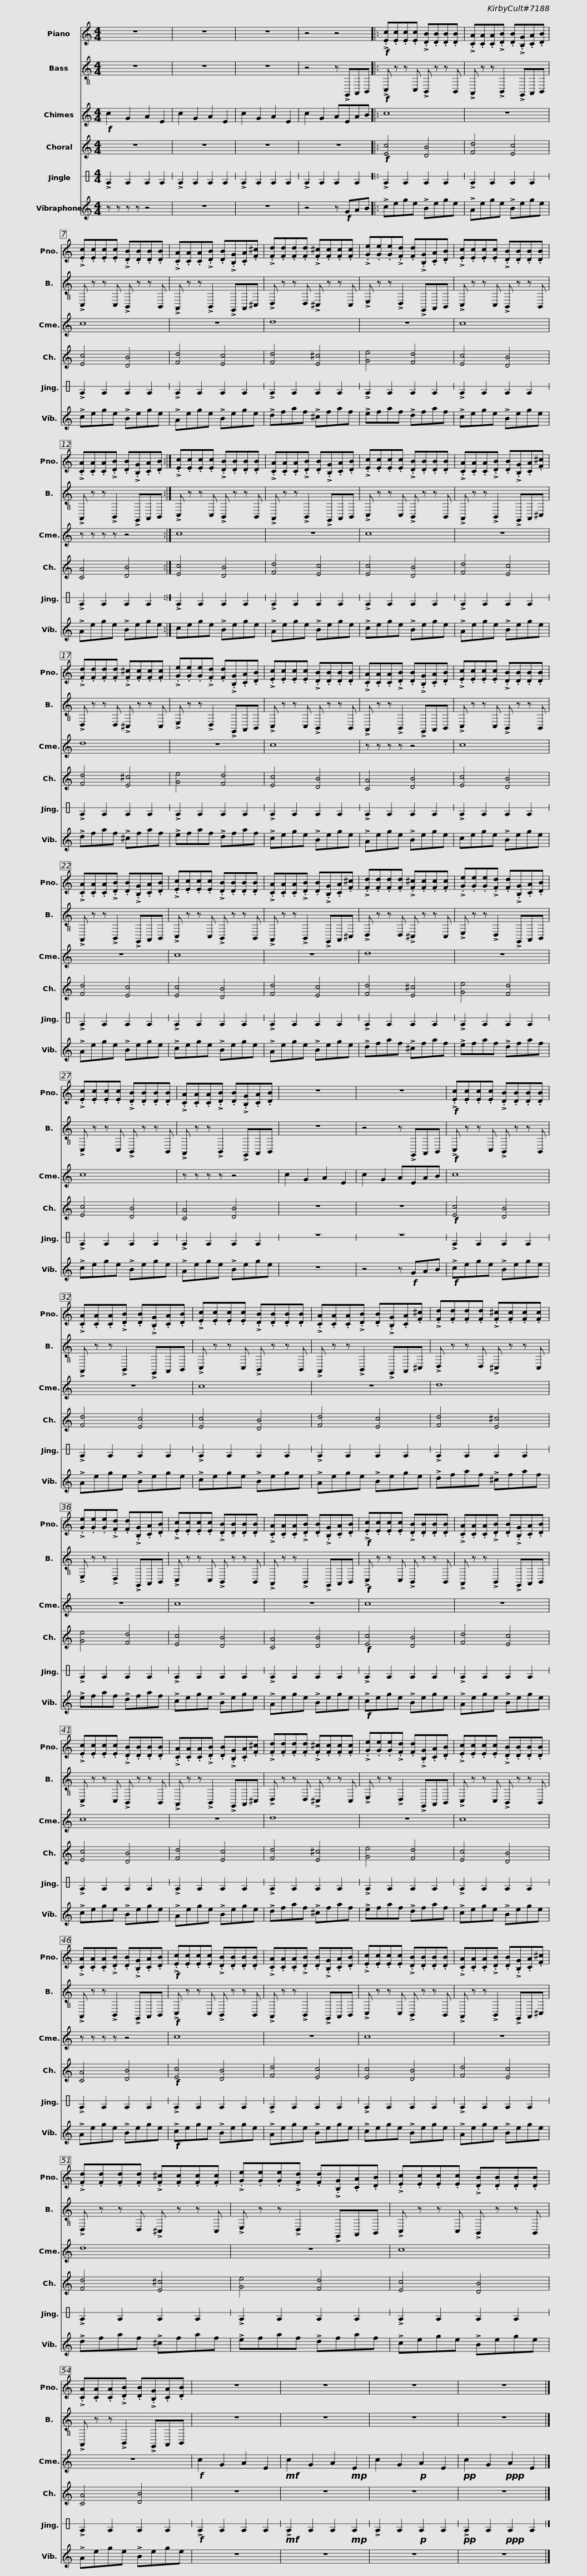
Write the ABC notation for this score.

X:1
%%score 1 2 3 4 5 6
L:1/8
M:4/4
I:linebreak $
K:C
V:1 treble
V:2 treble-8
V:3 treble
V:4 treble
V:5 perc stafflines=1
K:none
V:6 treble
V:1
 z8 | z8 | z8 | z4 z4 |:!f! !>!.[Ec].[Ec].[Ec].[Ec] !>!.[DB].[DB].[DB].[DB] |$ %5
 !>!.[CA].[CA].[CA]!>!.[DB] .[DB]!>!.[B,G].[CA].[DB] | !>!.[Ec].[Ec].[Ec].[Ec] !>!.[DB].[DB].[DB].[DB] | !>!.[CA].[CA].[CA]!>!.[DB] .[DB]!>!.[B,G].[CA].[F^c] | !>!.[Fd].[Fd].[Fd].[Fd] !>!.[F^c].[Fc].[Fc].[Fc] |$ !>!.[Ge].[Ge].[Ge]!>!.[Fd] .[Fd]!>!.[B,G].[CA].[DB] | %10
 !>!.[Ec].[Ec].[Ec].[Ec] !>!.[DB].[DB].[DB].[DB] | !>!.[CA].[CA].[CA]!>!.[DB] .[DB]!>!.[B,G].[CA].[DB] :| !>!.[Ec].[Ec].[Ec].[Ec] !>!.[DB].[DB].[DB].[DB] |$ !>!.[CA].[CA].[CA]!>!.[DB] .[DB]!>!.[B,G].[CA].[DB] | !>!.[Ec].[Ec].[Ec].[Ec] !>!.[DB].[DB].[DB].[DB] | %15
 !>!.[CA].[CA].[CA]!>!.[DB] .[DB]!>!.[B,G].[CA].[F^c] | !>!.[Fd].[Fd].[Fd].[Fd] !>!.[F^c].[Fc].[Fc].[Fc] |$ !>!.[Ge].[Ge].[Ge]!>!.[Fd] .[Fd]!>!.[B,G].[CA].[DB] | !>!.[Ec].[Ec].[Ec].[Ec] !>!.[DB].[DB].[DB].[DB] | !>!.[CA].[CA].[CA]!>!.[DB] .[DB]!>!.[B,G].[CA].[DB] | %20
 !>!.[Ec].[Ec].[Ec].[Ec] !>!.[DB].[DB].[DB].[DB] |$ !>!.[CA].[CA].[CA]!>!.[DB] .[DB]!>!.[B,G].[CA].[DB] | !>!.[Ec].[Ec].[Ec].[Ec] !>!.[DB].[DB].[DB].[DB] | !>!.[CA].[CA].[CA]!>!.[DB] .[DB]!>!.[B,G].[CA].[F^c] | !>!.[Fd].[Fd].[Fd].[Fd] !>!.[F^c].[Fc].[Fc].[Fc] |$ %25
 !>!.[Ge].[Ge].[Ge]!>!.[Fd] .[Fd]!>!.[B,G].[CA].[DB] | !>!.[Ec].[Ec].[Ec].[Ec] !>!.[DB].[DB].[DB].[DB] | !>!.[CA].[CA].[CA]!>!.[DB] .[DB]!>!.[B,G].[CA].[DB] | z8 | z8 |$ %30
!f! !>!.[Ec].[Ec].[Ec].[Ec] !>!.[DB].[DB].[DB].[DB] | !>!.[CA].[CA].[CA]!>!.[DB] .[DB]!>!.[B,G].[CA].[DB] | !>!.[Ec].[Ec].[Ec].[Ec] !>!.[DB].[DB].[DB].[DB] | !>!.[CA].[CA].[CA]!>!.[DB] .[DB]!>!.[B,G].[CA].[F^c] |$ !>!.[Fd].[Fd].[Fd].[Fd] !>!.[F^c].[Fc].[Fc].[Fc] | %35
 !>!.[Ge].[Ge].[Ge]!>!.[Fd] .[Fd]!>!.[B,G].[CA].[DB] | !>!.[Ec].[Ec].[Ec].[Ec] !>!.[DB].[DB].[DB].[DB] | !>!.[CA].[CA].[CA]!>!.[DB] .[DB]!>!.[B,G].[CA].[DB] |$!f! !>!.[Ec].[Ec].[Ec].[Ec] !>!.[DB].[DB].[DB].[DB] | !>!.[CA].[CA].[CA]!>!.[DB] .[DB]!>!.[B,G].[CA].[DB] | %40
 !>!.[Ec].[Ec].[Ec].[Ec] !>!.[DB].[DB].[DB].[DB] | !>!.[CA].[CA].[CA]!>!.[DB] .[DB]!>!.[B,G].[CA].[F^c] |$ !>!.[Fd].[Fd].[Fd].[Fd] !>!.[F^c].[Fc].[Fc].[Fc] | !>!.[Ge].[Ge].[Ge]!>!.[Fd] .[Fd]!>!.[B,G].[CA].[DB] | !>!.[Ec].[Ec].[Ec].[Ec] !>!.[DB].[DB].[DB].[DB] | %45
 !>!.[CA].[CA].[CA]!>!.[DB] .[DB]!>!.[B,G].[CA].[DB] |$!f! !>!.[Ec].[Ec].[Ec].[Ec] !>!.[DB].[DB].[DB].[DB] | !>!.[CA].[CA].[CA]!>!.[DB] .[DB]!>!.[B,G].[CA].[DB] | !>!.[Ec].[Ec].[Ec].[Ec] !>!.[DB].[DB].[DB].[DB] | !>!.[CA].[CA].[CA]!>!.[DB] .[DB]!>!.[B,G].[CA].[F^c] |$ %50
 !>!.[Fd].[Fd].[Fd].[Fd] !>!.[F^c].[Fc].[Fc].[Fc] | !>!.[Ge].[Ge].[Ge]!>!.[Fd] .[Fd]!>!.[B,G].[CA].[DB] | !>!.[Ec].[Ec].[Ec].[Ec] !>!.[DB].[DB].[DB].[DB] | !>!.[CA].[CA].[CA]!>!.[DB] .[DB]!>!.[B,G].[CA].[DB] |$ z8 | %55
 z8 | z8 | z8 |] %58
V:2
 z8 | z8 | z8 | z4 z !>!G,,A,,B,, |:!f! !>!C, z z C, !>!B,, z z B,, |$ %5
 !>!A,, z z !>!B,,2 !>!G,,A,,B,, | !>!C, z z C, !>!B,, z z B,, | !>!A,, z z !>!B,,2 !>!G,,A,,^C, | !>!D, z z D, !>!^C, z z C, |$ !>!E, z z !>!D,2 !>!G,,A,,B,, | %10
 !>!C, z z C, !>!B,, z z B,, | !>!A,, z z !>!B,,2 !>!G,,A,,B,, :| !>!C, z z C, !>!B,, z z B,, |$ !>!A,, z z !>!B,,2 !>!G,,A,,B,, | !>!C, z z C, !>!B,, z z B,, | %15
 !>!A,, z z !>!B,,2 !>!G,,A,,^C, | !>!D, z z D, !>!^C, z z C, |$ !>!E, z z !>!D,2 !>!G,,A,,B,, | !>!C, z z C, !>!B,, z z B,, | !>!A,, z z !>!B,,2 !>!G,,A,,B,, | %20
 !>!C, z z C, !>!B,, z z B,, |$ !>!A,, z z !>!B,,2 !>!G,,A,,B,, | !>!C, z z C, !>!B,, z z B,, | !>!A,, z z !>!B,,2 !>!G,,A,,^C, | !>!D, z z D, !>!^C, z z C, |$ %25
 !>!E, z z !>!D,2 !>!G,,A,,B,, | !>!C, z z C, !>!B,, z z B,, | !>!A,, z z !>!B,,2 !>!G,,A,,B,, | z8 | z4 z !>!G,,A,,B,, |$ %30
!f! !>!C, z z C, !>!B,, z z B,, | !>!A,, z z !>!B,,2 !>!G,,A,,B,, | !>!C, z z C, !>!B,, z z B,, | !>!A,, z z !>!B,,2 !>!G,,A,,^C, |$ !>!D, z z D, !>!^C, z z C, | %35
 !>!E, z z !>!D,2 !>!G,,A,,B,, | !>!C, z z C, !>!B,, z z B,, | !>!A,, z z !>!B,,2 !>!G,,A,,B,, |$!f! !>!C, z z C, !>!B,, z z B,, | !>!A,, z z !>!B,,2 !>!G,,A,,B,, | %40
 !>!C, z z C, !>!B,, z z B,, | !>!A,, z z !>!B,,2 !>!G,,A,,^C, |$ !>!D, z z D, !>!^C, z z C, | !>!E, z z !>!D,2 !>!G,,A,,B,, | !>!C, z z C, !>!B,, z z B,, | %45
 !>!A,, z z !>!B,,2 !>!G,,A,,B,, |$!f! !>!C, z z C, !>!B,, z z B,, | !>!A,, z z !>!B,,2 !>!G,,A,,B,, | !>!C, z z C, !>!B,, z z B,, | !>!A,, z z !>!B,,2 !>!G,,A,,^C, |$ %50
 !>!D, z z D, !>!^C, z z C, | !>!E, z z !>!D,2 !>!G,,A,,B,, | !>!C, z z C, !>!B,, z z B,, | !>!A,, z z !>!B,,2 !>!G,,A,,B,, |$ z8 | %55
 z8 | z8 | z8 |] %58
V:3
!f! c2 G2 A2 E2 | c2 G2 A2 E2 | c2 G2 A2 E2 | c2 G2 AEAB |: c8 |$ %5
 z8 | c8 | z8 | d8 |$ z8 | %10
 c8 | z z z z z4 :| c8 |$ z8 | c8 | %15
 z8 | d8 |$ z8 | c8 | z z z z z4 | %20
 c8 |$ z8 | c8 | z8 | d8 |$ %25
 z8 | c8 | z z z z z4 | c2 G2 A2 E2 | c2 G2 AEAB |$ %30
 c8 | z8 | c8 | z8 |$ d8 | %35
 z8 | c8 | z8 |$ c8 | z8 | %40
 c8 | z8 |$ d8 | z8 | c8 | %45
 z z z z z4 |$ c8 | z8 | c8 | z8 |$ %50
 d8 | z8 | c8 | z8 |$!f! c2 G2 A2 E2 | %55
!mf! c2 G2 A2!mp! E2 | c2 G2!p! A2 E2 |!pp! c2 G2!ppp! A2 E2 |] %58
V:4
 z8 | z8 | z8 | z8 |:!f! [Ec]4 [DB]4 |$ %5
 [Fd]4 [Ec]4 | [Ec]4 [DB]4 | [Fd]4 [Ec]4 | [Fd]4 [E^c]4 |$ [Ge]4 [Fd]4 | %10
 [Ec]4 [DB]4 | [CA]4 [DB]4 :| [Ec]4 [DB]4 |$ [Fd]4 [Ec]4 | [Ec]4 [DB]4 | %15
 [Fd]4 [Ec]4 | [Fd]4 [E^c]4 |$ [Ge]4 [Fd]4 | [Ec]4 [DB]4 | [CA]4 [DB]4 | %20
 [Ec]4 [DB]4 |$ [Fd]4 [Ec]4 | [Ec]4 [DB]4 | [Fd]4 [Ec]4 | [Fd]4 [E^c]4 |$ %25
 [Ge]4 [Fd]4 | [Ec]4 [DB]4 | [CA]4 [DB]4 | z8 | z8 |$ %30
!f! [Ec]4 [DB]4 | [Fd]4 [Ec]4 | [Ec]4 [DB]4 | [Fd]4 [Ec]4 |$ [Fd]4 [E^c]4 | %35
 [Ge]4 [Fd]4 | [Ec]4 [DB]4 | [CA]4 [DB]4 |$!f! [Ec]4 [DB]4 | [Fd]4 [Ec]4 | %40
 [Ec]4 [DB]4 | [Fd]4 [Ec]4 |$ [Fd]4 [E^c]4 | [Ge]4 [Fd]4 | [Ec]4 [DB]4 | %45
 [CA]4 [DB]4 |$!f! [Ec]4 [DB]4 | [Fd]4 [Ec]4 | [Ec]4 [DB]4 | [Fd]4 [Ec]4 |$ %50
 [Fd]4 [E^c]4 | [Ge]4 [Fd]4 | [Ec]4 [DB]4 | [CA]4 [DB]4 |$ z8 | %55
 z8 | z8 | z8 |] %58
V:5
 !>!E2 E2 E2 E2 | !>!E2 E2 E2 E2 | !>!E2 E2 E2 E2 | !>!E2 E2 E2 E2 |: !>!E2 E2 E2 E2 |$ %5
 !>!E2 E2 E2 E2 | !>!E2 E2 E2 E2 | !>!E2 E2 E2 E2 | !>!E2 E2 E2 E2 |$ !>!E2 E2 E2 E2 | %10
 !>!E2 E2 E2 E2 | !>!E2 E2 E2 E2 :| !>!E2 E2 E2 E2 |$ !>!E2 E2 E2 E2 | !>!E2 E2 E2 E2 | %15
 !>!E2 E2 E2 E2 | !>!E2 E2 E2 E2 |$ !>!E2 E2 E2 E2 | !>!E2 E2 E2 E2 | !>!E2 E2 E2 E2 | %20
 !>!E2 E2 E2 E2 |$ !>!E2 E2 E2 E2 | !>!E2 E2 E2 E2 | !>!E2 E2 E2 E2 | !>!E2 E2 E2 E2 |$ %25
 !>!E2 E2 E2 E2 | !>!E2 E2 E2 E2 | !>!E2 E2 E2 E2 | z8 | z8 |$ %30
 !>!E2 E2 E2 E2 | !>!E2 E2 E2 E2 | !>!E2 E2 E2 E2 | !>!E2 E2 E2 E2 |$ !>!E2 E2 E2 E2 | %35
 !>!E2 E2 E2 E2 | !>!E2 E2 E2 E2 | !>!E2 E2 E2 E2 |$ !>!E2 E2 E2 E2 | !>!E2 E2 E2 E2 | %40
 !>!E2 E2 E2 E2 | !>!E2 E2 E2 E2 |$ !>!E2 E2 E2 E2 | !>!E2 E2 E2 E2 | !>!E2 E2 E2 E2 | %45
 !>!E2 E2 E2 E2 |$ !>!E2 E2 E2 E2 | !>!E2 E2 E2 E2 | !>!E2 E2 E2 E2 | !>!E2 E2 E2 E2 |$ %50
 !>!E2 E2 E2 E2 | !>!E2 E2 E2 E2 | !>!E2 E2 E2 E2 | !>!E2 E2 E2 E2 |$!f! !>!E2 E2 E2 E2 | %55
!mf! !>!E2 E2 E2!mp! E2 | !>!E2 E2!p! E2 E2 |!pp! !>!E2 E2!ppp! E2 E2 |] %58
V:6
 z z z z z4 | z8 | z8 | z4 z!f! GAB |: !>!cege !>!Bege |$ %5
 !>!Aege !>!Bege | !>!cege !>!Bege | !>!Aege !>!Bege | !>!dfaf !>!^cfaf |$ !>!efaf !>!dfaf | %10
 !>!cege !>!Bege | !>!Aege !>!Bege :| cege !>!Bege |$ !>!Aege !>!Bege | !>!cege !>!Bege | %15
 !>!Aege !>!Bege | !>!dfaf !>!^cfaf |$ !>!efaf !>!dfaf | !>!cege !>!Bege | !>!Aege !>!Bege | %20
 cege !>!Bege |$ !>!Aege !>!Bege | !>!cege !>!Bege | !>!Aege !>!Bege | !>!dfaf !>!^cfaf |$ %25
 !>!efaf !>!dfaf | !>!cege !>!Bege | !>!Aege !>!Bege | z8 | z4 z!f! GAB |$ %30
!f! !>!cege !>!Bege | !>!Aege !>!Bege | !>!cege !>!Bege | !>!Aege !>!Bege |$ !>!dfaf !>!^cfaf | %35
 !>!efaf !>!dfaf | !>!cege !>!Bege | !>!Aege !>!Bege |$!f! !>!cege !>!Bege | !>!Aege !>!Bege | %40
 !>!cege !>!Bege | !>!Aege !>!Bege |$ !>!dfaf !>!^cfaf | !>!efaf !>!dfaf | !>!cege !>!Bege | %45
 !>!Aege !>!Bege |$!f! !>!cege !>!Bege | !>!Aege !>!Bege | !>!cege !>!Bege | !>!Aege !>!Bege |$ %50
 !>!dfaf !>!^cfaf | !>!efaf !>!dfaf | !>!cege !>!Bege | !>!Aege !>!Bege |$ z8 | %55
 z8 | z8 | z8 |] %58
